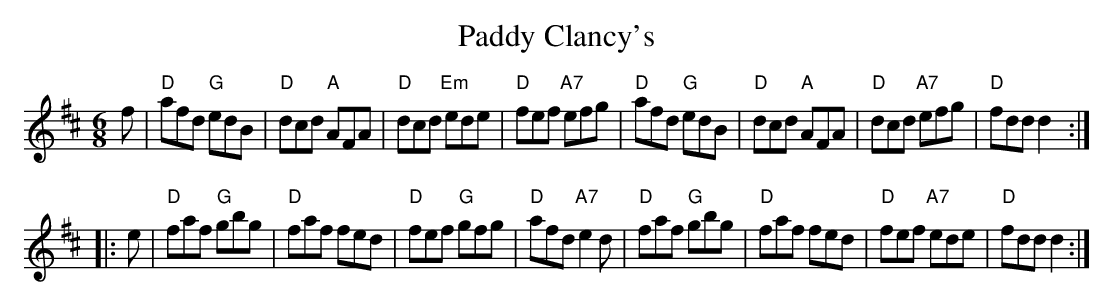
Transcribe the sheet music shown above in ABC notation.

X:1
T:Paddy Clancy's
M:6/8
L:1/8
K:D
f \
| "D"afd "G"edB | "D"dcd "A"AFA | "D"dcd "Em"ede | "D"fef "A7"efg \
| "D"afd "G"edB | "D"dcd "A"AFA | "D"dcd "A7"efg | "D"fdd     d2 :|
|: e \
| "D"faf "G"gbg | "D"faf    fed | "D"fef  "G"gfg | "D"afd "A7"e2d \
| "D"faf "G"gbg | "D"faf    fed | "D"fef "A7"ede | "D"fdd     d2 :|
